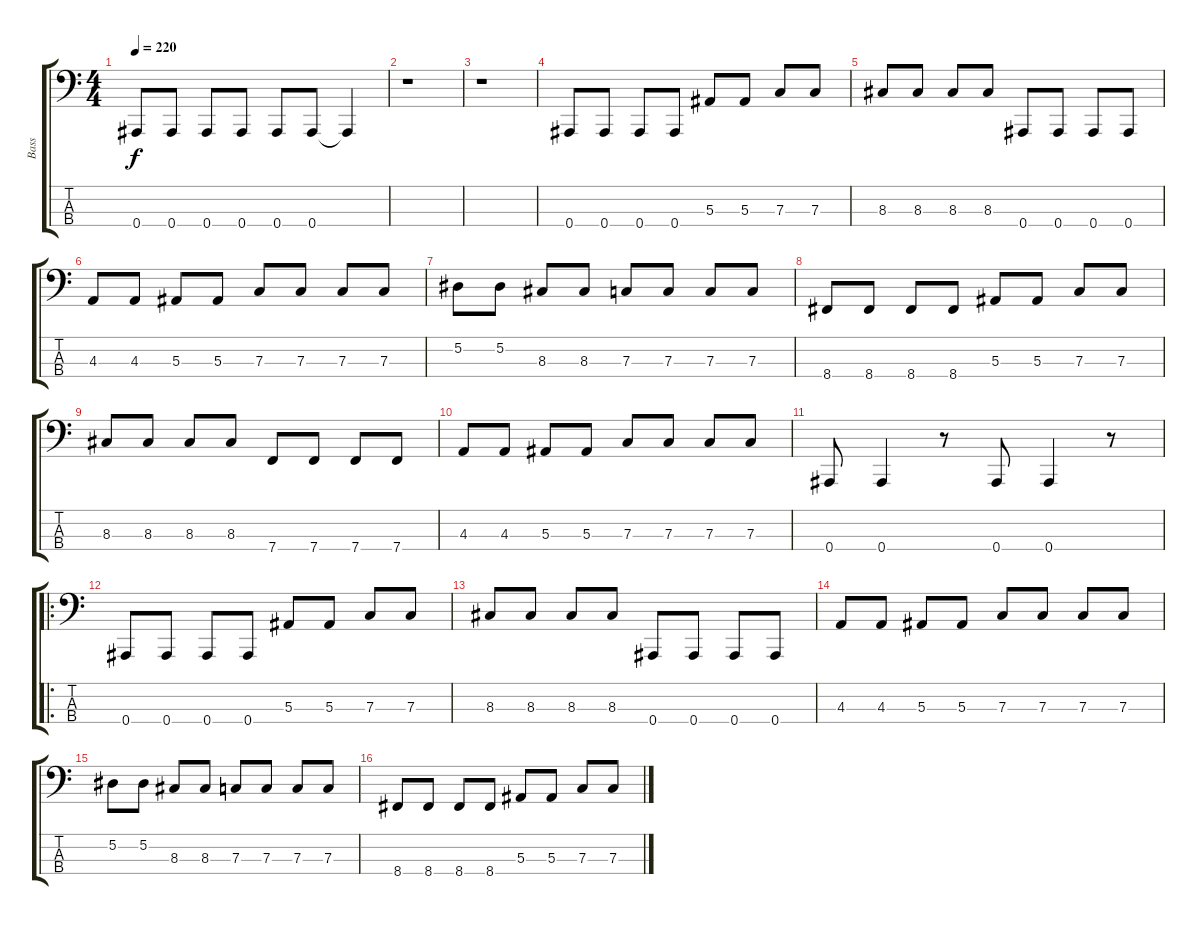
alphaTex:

\track ("Bass" "Bass") {instrument electricbasspick}
\staff {score tabs}
\tuning (Eb2 Bb1 F1 Bb0) {hide}
\ts (4 4)
\tempo 220
\clef f4
\ks c
0.4.8{dy f} 0.4.8 0.4.8 0.4.8 0.4.8 0.4.8 0.4{t}.4 |
r.1 |
r.1 |
0.4.8 0.4.8 0.4.8 0.4.8 5.3.8 5.3.8 7.3.8 7.3.8 |
8.3.8 8.3.8 8.3.8 8.3.8 0.4.8 0.4.8 0.4.8 0.4.8 |
4.3.8 4.3.8 5.3.8 5.3.8 7.3.8 7.3.8 7.3.8 7.3.8 |
5.2.8 5.2.8 8.3.8 8.3.8 7.3.8 7.3.8 7.3.8 7.3.8 |
8.4.8 8.4.8 8.4.8 8.4.8 5.3.8 5.3.8 7.3.8 7.3.8 |
8.3.8 8.3.8 8.3.8 8.3.8 7.4.8 7.4.8 7.4.8 7.4.8 |
4.3.8 4.3.8 5.3.8 5.3.8 7.3.8 7.3.8 7.3.8 7.3.8 |
0.4.8 0.4.4 r.8 0.4.8 0.4.4 r.8 |
\ro
0.4.8 0.4.8 0.4.8 0.4.8 5.3.8 5.3.8 7.3.8 7.3.8 |
8.3.8 8.3.8 8.3.8 8.3.8 0.4.8 0.4.8 0.4.8 0.4.8 |
4.3.8 4.3.8 5.3.8 5.3.8 7.3.8 7.3.8 7.3.8 7.3.8 |
5.2.8 5.2.8 8.3.8 8.3.8 7.3.8 7.3.8 7.3.8 7.3.8 |
8.4.8 8.4.8 8.4.8 8.4.8 5.3.8 5.3.8 7.3.8 7.3.8
